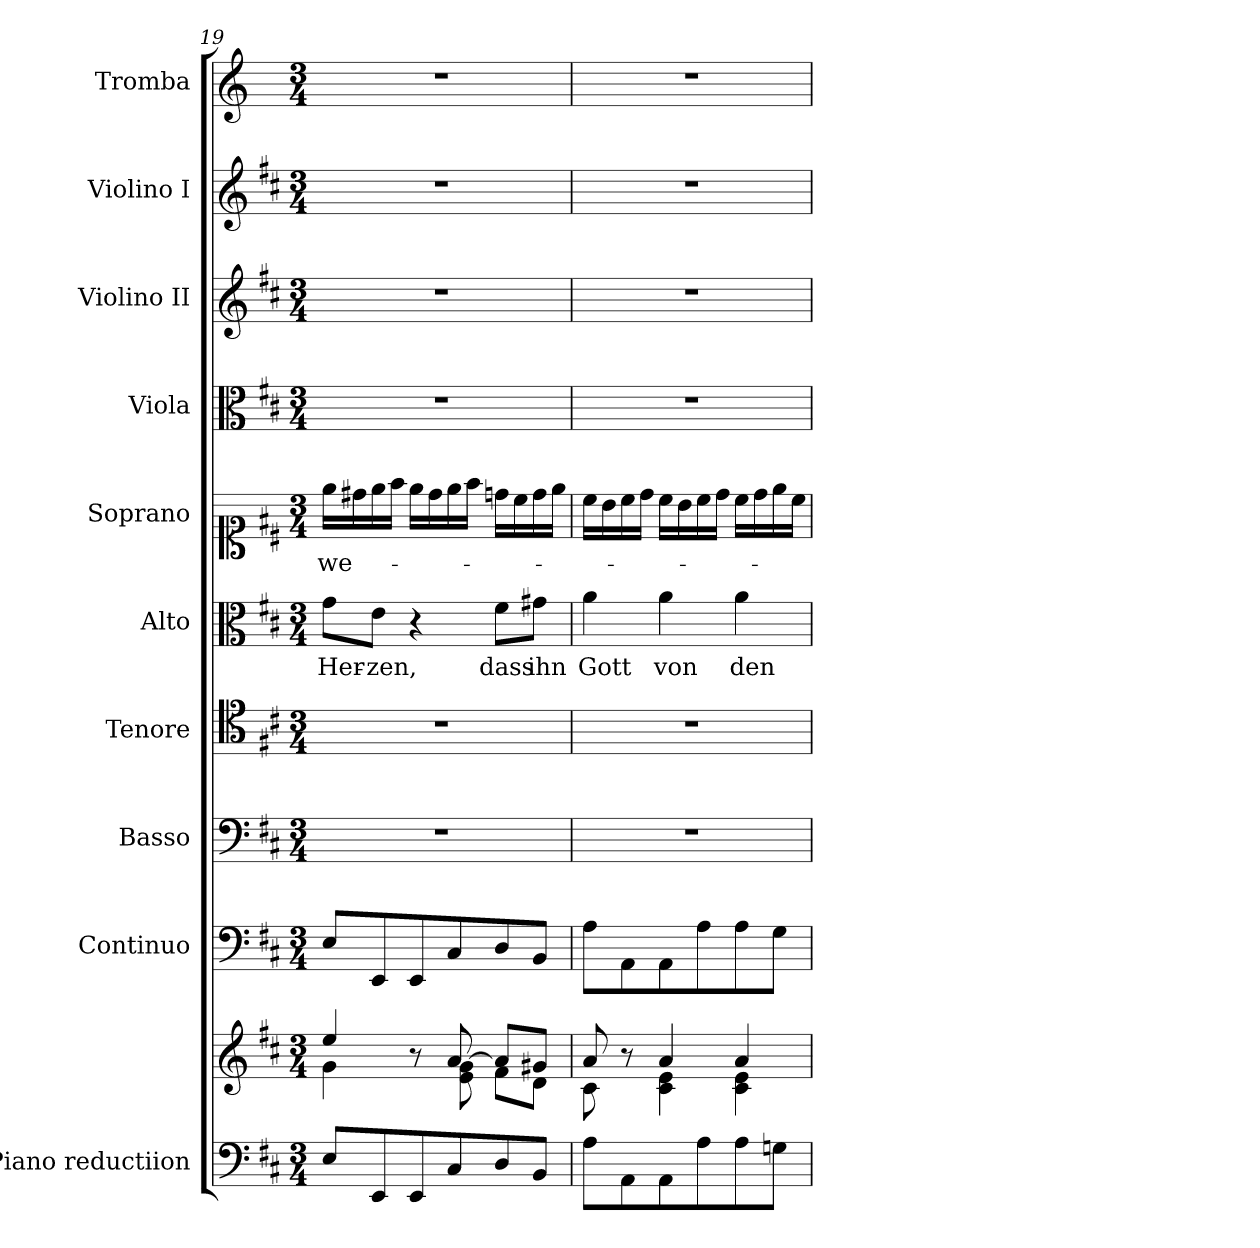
**kern	**kern	**kern	**kern	**kern	**kern	**text	**kern	**text	**kern	**kern	**kern	**kern
*part10	*part10	*part9	*part8	*part7	*part6	*part6	*part5	*part5	*part4	*part3	*part2	*part1
*staff11	*staff10	*staff9	*staff8	*staff7	*staff6	*staff6	*staff5	*staff5	*staff4	*staff3	*staff2	*staff1
*I"Piano reductiion	*	*I"Continuo	*I"Basso	*I"Tenore	*I"Alto	*	*I"Soprano	*	*I"Viola	*I"Violino II	*I"Violino I	*I"Tromba
*I'Pno	*	*	*	*	*	*	*	*	*I'Vla	*I'Vln	*I'Vln	*
!!LO:PB:g=z
*clefF4	*clefG2	*clefF4	*clefF4	*clefC4	*clefC3	*	*clefC1	*	*clefC3	*clefG2	*clefG2	*clefG2
*	*	*	*	*	*	*	*	*	*	*	*	*ITrd-1c-2
*k[f#c#]	*k[f#c#]	*k[f#c#]	*k[f#c#]	*k[f#c#]	*k[f#c#]	*	*k[f#c#]	*	*k[f#c#]	*k[f#c#]	*k[f#c#]	*k[f#c#]
*M3/4	*M3/4	*M3/4	*M3/4	*M3/4	*M3/4	*	*M3/4	*	*M3/4	*M3/4	*M3/4	*M3/4
=19	=19	=19	=19	=19	=19	=19	=19	=19	=19	=19	=19	=19
*	*^	*	*	*	*	*	*	*	*	*	*	*
!	!	!	!	!	!	!	!LO:LY:b	!	!LO:LY:b	!	!	!	!
8E/L	4ee/	4g\	8E/L	2.r	2.r	8g\L	Her-	16ee\LL	-we-	2.r	2.r	2.r	2.r
.	.	.	.	.	.	.	.	16dd#X\	.	.	.	.	.
!	!	!	!	!	!	!	!LO:LY:b	!	!	!	!	!	!
8EE/	.	.	8EE/	.	.	8e\J	-zen,	16ee\	.	.	.	.	.
.	.	.	.	.	.	.	.	16ff#\JJ	.	.	.	.	.
8EE/	8r	8ryy	8EE/	.	.	4r	.	16ee\LL	.	.	.	.	.
.	.	.	.	.	.	.	.	16dd#\	.	.	.	.	.
8C#/	[8a/	8e\ 8g\	8C#/	.	.	.	.	16ee\	.	.	.	.	.
.	.	.	.	.	.	.	.	16ff#\JJ	.	.	.	.	.
!	!	!	!	!	!	!	!LO:LY:b	!	!	!	!	!	!
8D/	8a/L]	8f#\L	8D/	.	.	8f#\L	dass	16ddn\LL	.	.	.	.	.
.	.	.	.	.	.	.	.	16cc#\	.	.	.	.	.
!	!	!	!	!	!	!	!LO:LY:b	!	!	!	!	!	!
8BB/J	8g#X/J	8d\J	8BB/J	.	.	8g#X\J	ihn	16dd\	.	.	.	.	.
.	.	.	.	.	.	.	.	16ee\JJ	.	.	.	.	.
=20	=20	=20	=20	=20	=20	=20	=20	=20	=20	=20	=20	=20	=20
!	!	!	!	!	!	!	!LO:LY:b	!	!	!	!	!	!
8A\L	8a/	8c#\	8A\L	2.r	2.r	4a\	Gott	16cc#\LL	.	2.r	2.r	2.r	2.r
.	.	.	.	.	.	.	.	16b\	.	.	.	.	.
8AA\	8r	8ryy	8AA\	.	.	.	.	16cc#\	.	.	.	.	.
.	.	.	.	.	.	.	.	16dd\JJ	.	.	.	.	.
!	!	!	!	!	!	!	!LO:LY:b	!	!	!	!	!	!
8AA\	4a/	4c#\ 4e\	8AA\	.	.	4a\	von	16cc#\LL	.	.	.	.	.
.	.	.	.	.	.	.	.	16b\	.	.	.	.	.
8A\	.	.	8A\	.	.	.	.	16cc#\	.	.	.	.	.
.	.	.	.	.	.	.	.	16dd\JJ	.	.	.	.	.
!	!	!	!	!	!	!	!LO:LY:b	!	!	!	!	!	!
8A\	4a/	4c#\ 4e\	8A\	.	.	4a\	den	16cc#\LL	.	.	.	.	.
.	.	.	.	.	.	.	.	16dd\	.	.	.	.	.
8Gn\J	.	.	8G\J	.	.	.	.	16ee\	.	.	.	.	.
.	.	.	.	.	.	.	.	16cc#\JJ	.	.	.	.	.
*	*v	*v	*	*	*	*	*	*	*	*	*	*	*
=	=	=	=	=	=	=	=	=	=	=	=	=
*-	*-	*-	*-	*-	*-	*-	*-	*-	*-	*-	*-	*-
